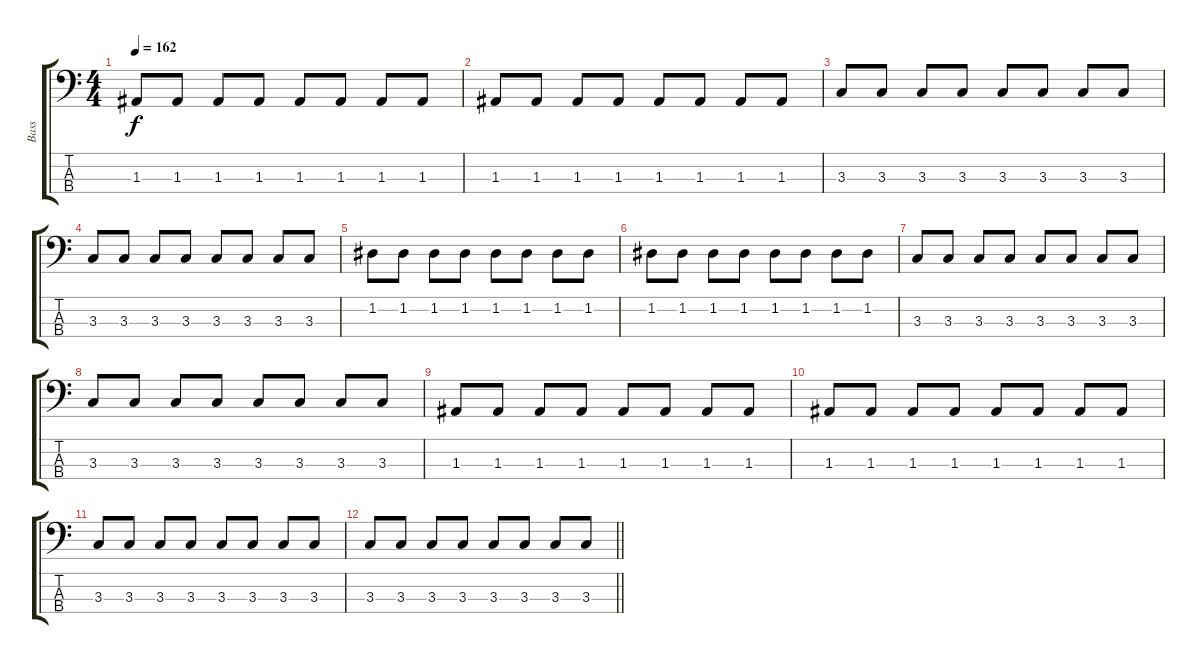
\track ("Bass" "Bass") {instrument electricbasspick}
\staff {score tabs}
\tuning (G2 D2 A1 D1) {hide}
\ts (4 4)
\tempo 162
\clef f4
\ks c
1.3.8{dy f} 1.3.8 1.3.8 1.3.8 1.3.8 1.3.8 1.3.8 1.3.8 |
1.3.8 1.3.8 1.3.8 1.3.8 1.3.8 1.3.8 1.3.8 1.3.8 |
3.3.8 3.3.8 3.3.8 3.3.8 3.3.8 3.3.8 3.3.8 3.3.8 |
3.3.8 3.3.8 3.3.8 3.3.8 3.3.8 3.3.8 3.3.8 3.3.8 |
1.2.8 1.2.8 1.2.8 1.2.8 1.2.8 1.2.8 1.2.8 1.2.8 |
1.2.8 1.2.8 1.2.8 1.2.8 1.2.8 1.2.8 1.2.8 1.2.8 |
3.3.8 3.3.8 3.3.8 3.3.8 3.3.8 3.3.8 3.3.8 3.3.8 |
3.3.8 3.3.8 3.3.8 3.3.8 3.3.8 3.3.8 3.3.8 3.3.8 |
1.3.8 1.3.8 1.3.8 1.3.8 1.3.8 1.3.8 1.3.8 1.3.8 |
1.3.8 1.3.8 1.3.8 1.3.8 1.3.8 1.3.8 1.3.8 1.3.8 |
3.3.8 3.3.8 3.3.8 3.3.8 3.3.8 3.3.8 3.3.8 3.3.8 |
\barLineRight lightlight
3.3.8 3.3.8 3.3.8 3.3.8 3.3.8 3.3.8 3.3.8 3.3.8
